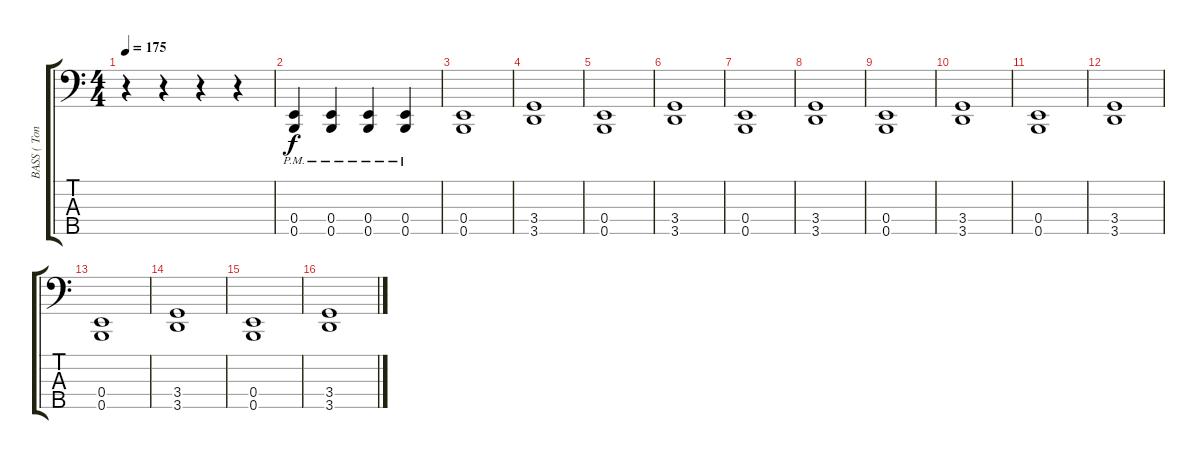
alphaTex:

\track ("BASS ( Tony Campos )" "BASS ( Ton") {instrument electricbassfinger}
\staff {score tabs}
\tuning (G2 D2 A1 E1 B0) {hide}
\ts (4 4)
\tempo 175
\clef f4
\ks c
r.4{dy f} r.4 r.4 r.4 |
(0.4{pm} 0.5{pm}).4 (0.4{pm} 0.5{pm}).4 (0.4{pm} 0.5{pm}).4 (0.4{pm} 0.5{pm}).4 |
(0.4 0.5).1 |
(3.4 3.5).1 |
(0.4 0.5).1 |
(3.4 3.5).1 |
(0.4 0.5).1 |
(3.4 3.5).1 |
(0.4 0.5).1 |
(3.4 3.5).1 |
(0.4 0.5).1 |
(3.4 3.5).1 |
(0.4 0.5).1 |
(3.4 3.5).1 |
(0.4 0.5).1 |
(3.4 3.5).1
